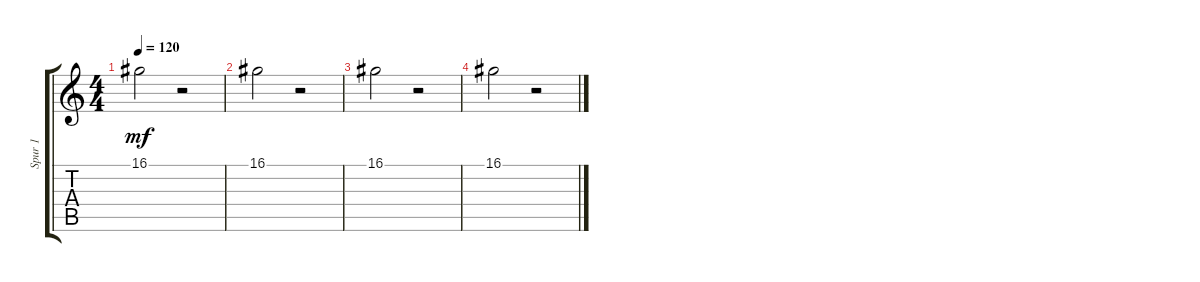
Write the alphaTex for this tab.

\track ("Spur 1" "Spur 1") {instrument percussiveorgan}
\staff {score tabs}
\tuning (E4 B3 G3 D3 A2 E2) {hide}
\ts (4 4)
\tempo 120
\clef g2
\ks c
16.1.2{dy mf} r.2 |
16.1.2{balance 12} r.2 |
16.1.2{balance 0} r.2 |
16.1.2{balance 8} r.2
